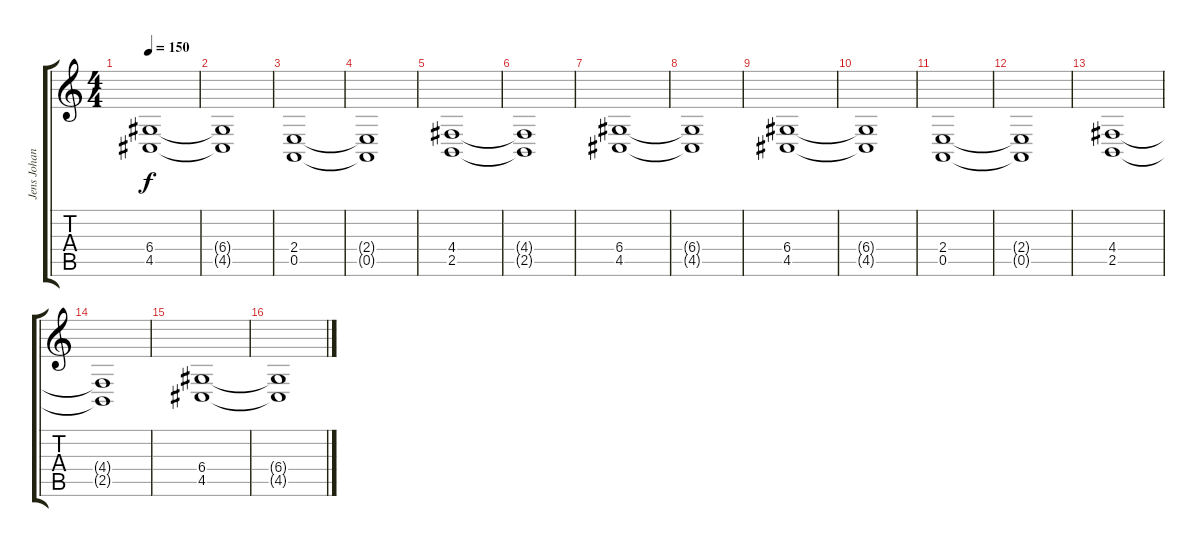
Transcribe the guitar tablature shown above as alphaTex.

\track ("Jens Johansson" "Jens Johan") {instrument choiraahs}
\staff {score tabs}
\tuning (E4 B3 G3 D3 A2 E2) {hide}
\ts (4 4)
\tempo 150
\clef g2
\ks c
(6.4 4.5).1{dy f} |
(6.4{t} 4.5{t}).1 |
(2.4 0.5).1 |
(2.4{t} 0.5{t}).1 |
(4.4 2.5).1 |
(4.4{t} 2.5{t}).1 |
(6.4 4.5).1 |
(6.4{t} 4.5{t}).1 |
(6.4 4.5).1{volume 12} |
(6.4{t} 4.5{t}).1 |
(2.4 0.5).1{volume 9} |
(2.4{t} 0.5{t}).1 |
(4.4 2.5).1{volume 6} |
(4.4{t} 2.5{t}).1 |
(6.4 4.5).1{volume 3} |
(6.4{t} 4.5{t}).1
